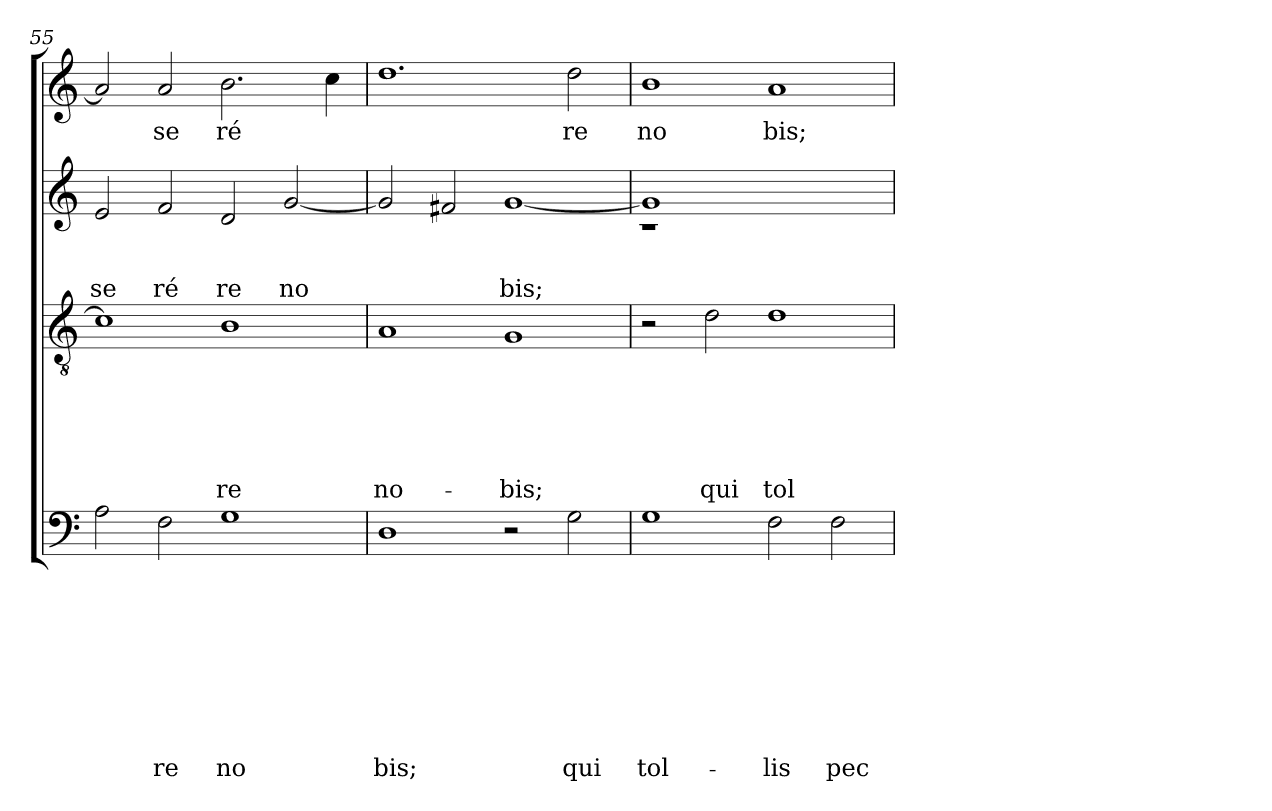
**kern	**text	**text	**text	**text	**text	**text	**text	**text	**text	**kern	**text	**text	**text	**text	**text	**text	**kern	**text	**text	**text	**kern	**text
*part4	*part4	*part4	*part4	*part4	*part4	*part4	*part4	*part4	*part4	*part3	*part3	*part3	*part3	*part3	*part3	*part3	*part2	*part2	*part2	*part2	*part1	*part1
*staff4	*staff4	*staff4	*staff4	*staff4	*staff4	*staff4	*staff4	*staff4	*staff4	*staff3	*staff3	*staff3	*staff3	*staff3	*staff3	*staff3	*staff2	*staff2	*staff2	*staff2	*staff1	*staff1
*clefF4	*	*	*	*	*	*	*	*	*	*clefGv2	*	*	*	*	*	*	*clefG2	*	*	*	*clefG2	*
*k[]	*	*	*	*	*	*	*	*	*	*k[]	*	*	*	*	*	*	*k[]	*	*	*	*k[]	*
*C:	*	*	*	*	*	*	*	*	*	*C:	*	*	*	*	*	*	*C:	*	*	*	*C:	*
=55	=55	=55	=55	=55	=55	=55	=55	=55	=55	=55	=55	=55	=55	=55	=55	=55	=55	=55	=55	=55	=55	=55
!	!	!	!	!	!	!	!	!	!	!	!	!	!	!	!	!	!	!	!	!LO:LY:b	!	!
2A\	.	.	.	.	.	.	.	.	.	1c]	.	.	.	.	.	.	2e/	.	.	se	2a/]	.
!	!	!	!	!	!	!	!	!	!LO:LY:b	!	!	!	!	!	!	!	!	!	!	!LO:LY:b	!	!LO:LY:b
2F\	.	.	.	.	.	.	.	.	re	.	.	.	.	.	.	.	2f/	.	.	ré	2a/	se
!	!	!	!	!	!	!	!	!	!LO:LY:b	!	!	!	!	!	!	!LO:LY:b	!	!	!	!LO:LY:b	!	!LO:LY:b
1G	.	.	.	.	.	.	.	.	no	1B	.	.	.	.	.	-re	2d/	.	.	re	2.b\	ré
!	!	!	!	!	!	!	!	!	!	!	!	!	!	!	!	!	!	!	!	!LO:LY:b	!	!
.	.	.	.	.	.	.	.	.	.	.	.	.	.	.	.	.	[<2g/	.	.	no	.	.
.	.	.	.	.	.	.	.	.	.	.	.	.	.	.	.	.	.	.	.	.	4cc\	.
!!LO:LB:g=z
=56	=56	=56	=56	=56	=56	=56	=56	=56	=56	=56	=56	=56	=56	=56	=56	=56	=56	=56	=56	=56	=56	=56
!	!	!	!	!	!	!	!	!	!LO:LY:b	!	!	!	!	!	!	!LO:LY:b	!	!	!	!	!	!
1D	.	.	.	.	.	.	.	.	bis;	1A	.	.	.	.	.	no-	2g/]	.	.	.	1.dd	.
.	.	.	.	.	.	.	.	.	.	.	.	.	.	.	.	.	2f#/	.	.	.	.	.
!	!	!	!	!	!	!	!	!	!	!	!	!	!	!	!	!LO:LY:b	!	!	!	!LO:LY:b	!	!
2r	.	.	.	.	.	.	.	.	.	1G	.	.	.	.	.	-bis;	[<1g	.	.	bis;	.	.
!	!	!	!	!	!	!	!	!	!LO:LY:b	!	!	!	!	!	!	!	!	!	!	!	!	!LO:LY:b
2G\	.	.	.	.	.	.	.	.	qui	.	.	.	.	.	.	.	.	.	.	.	2dd\	re
=57	=57	=57	=57	=57	=57	=57	=57	=57	=57	=57	=57	=57	=57	=57	=57	=57	=57	=57	=57	=57	=57	=57
*	*	*	*	*	*	*	*	*	*	*	*	*	*	*	*	*	*^	*	*	*	*	*
!	!	!	!	!	!	!	!	!	!LO:LY:b	!	!	!	!	!	!	!	!	!LO:N:vis=1	!	!	!	!	!LO:LY:b
1G	.	.	.	.	.	.	.	.	tol-	2r	.	.	.	.	.	.	1g]	0rc	.	.	.	1b	no
!	!	!	!	!	!	!	!	!	!	!	!	!	!	!	!	!LO:LY:b	!	!	!	!	!	!	!
.	.	.	.	.	.	.	.	.	.	2d\	.	.	.	.	.	qui	.	.	.	.	.	.	.
!	!	!	!	!	!	!	!	!	!LO:LY:b	!	!	!	!	!	!	!LO:LY:b	!	!	!	!	!	!	!LO:LY:b
2F\	.	.	.	.	.	.	.	.	-lis	1d	.	.	.	.	.	tol-	1ryy	.	.	.	.	1a	bis;
!	!	!	!	!	!	!	!	!	!LO:LY:b	!	!	!	!	!	!	!	!	!	!	!	!	!	!
2F\	.	.	.	.	.	.	.	.	pec-	.	.	.	.	.	.	.	.	.	.	.	.	.	.
*	*	*	*	*	*	*	*	*	*	*	*	*	*	*	*	*	*v	*v	*	*	*	*	*
=	=	=	=	=	=	=	=	=	=	=	=	=	=	=	=	=	=	=	=	=	=	=
*-	*-	*-	*-	*-	*-	*-	*-	*-	*-	*-	*-	*-	*-	*-	*-	*-	*-	*-	*-	*-	*-	*-
